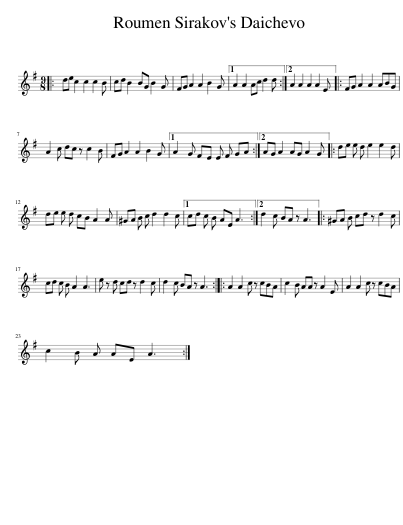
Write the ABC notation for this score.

X:1
L:1/8
M:9/8
I:linebreak $
K:G
V:1 treble
V:1
|: de c2 c2 c2 B | cd B2 BG B2 G | FG A2 A2 B2 G |1 A2 A2 Ac d2 d :|2 A2 A2 A2 A2 E |: %5
 FG A2 A2 ABG |$ A2 c dc z c2 B | FG A2 A2 B2 G |1 A2 G FE E F GA :|2 AG A2 AG A2 G |: %10
 de e d e2 e2 d |$ de e d cB A2 A | ^GA B c d2 d2 c |1 cd c B AE A3 :|2 d2 c BA z A3 |: %15
 ^GA B cd z d2 c |$ cd c B A2 A3 | e z d cd z d2 c | d2 c BA z A3 :: A2 A2 c z cBA | %20
 c2 B AA z A2 E | A2 A2 c z cBA |$ c2 B A AE A3 :| %23
